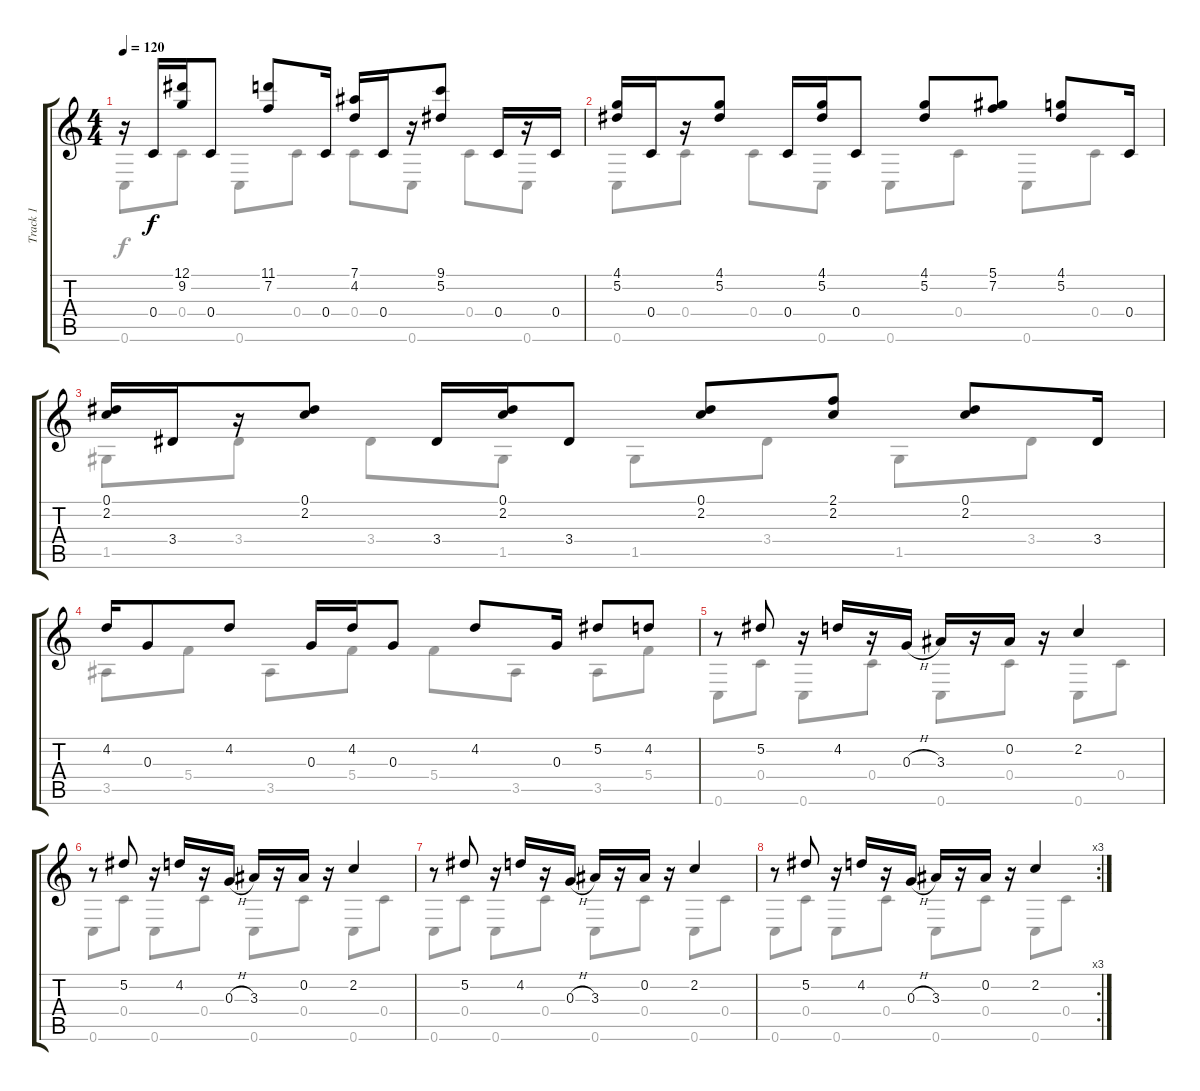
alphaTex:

\track ("Track 1" "Track 1") {instrument acousticguitarsteel}
\staff {score tabs}
\tuning (Eb4 Bb3 G3 C3 G2 C2) {hide}
\voice
\ts (4 4)
\tempo 120
\clef g2
\ks c
r.16{dy f} 0.4.16 (12.1 9.2).16 0.4.8 (11.1 7.2).8 0.4.16 (7.1 4.2).16 0.4.16 r.16 (9.1 5.2).8 0.4.16 r.16 0.4.16 |
(4.1 5.2).16 0.4.16 r.16 (4.1 5.2).8 0.4.16 (4.1 5.2).16 0.4.8 (4.1 5.2).8 (5.1 7.2).8 (4.1 5.2).8 0.4.16 |
(0.1 2.2).16 3.4.16 r.16 (0.1 2.2).8 3.4.16 (0.1 2.2).16 3.4.8 (0.1 2.2).8 (2.1 2.2).8 (0.1 2.2).8 3.4.16 |
4.2.16 0.3.8 4.2.8 0.3.16 4.2.16 0.3.8 4.2.8 0.3.16 5.2.8 4.2.8 |
r.8 5.2.8 r.16 4.2.16 r.16 0.3{h}.16 3.3.16 r.16 0.2.16 r.16 2.2.4 |
r.8 5.2.8 r.16 4.2.16 r.16 0.3{h}.16 3.3.16 r.16 0.2.16 r.16 2.2.4 |
r.8 5.2.8 r.16 4.2.16 r.16 0.3{h}.16 3.3.16 r.16 0.2.16 r.16 2.2.4 |
\rc 3
r.8 5.2.8 r.16 4.2.16 r.16 0.3{h}.16 3.3.16 r.16 0.2.16 r.16 2.2.4
\voice
\clef g2
\ottava regular
\simile none
\ks c
0.6.8{dy f} 0.4.8 0.6.8 0.4.8 0.4.8 0.6.8 0.4.8 0.6.8 |
0.6.8 0.4.8 0.4.8 0.6.8 0.6.8 0.4.8 0.6.8 0.4.8 |
1.5.8 3.4.8 3.4.8 1.5.8 1.5.8 3.4.8 1.5.8 3.4.8 |
3.5.8 5.4.8 3.5.8 5.4.8 5.4.8 3.5.8 3.5.8 5.4.8 |
0.6.8 0.4.8 0.6.8 0.4.8 0.6.8 0.4.8 0.6.8 0.4.8 |
0.6.8 0.4.8 0.6.8 0.4.8 0.6.8 0.4.8 0.6.8 0.4.8 |
0.6.8 0.4.8 0.6.8 0.4.8 0.6.8 0.4.8 0.6.8 0.4.8 |
0.6.8 0.4.8 0.6.8 0.4.8 0.6.8 0.4.8 0.6.8 0.4.8
